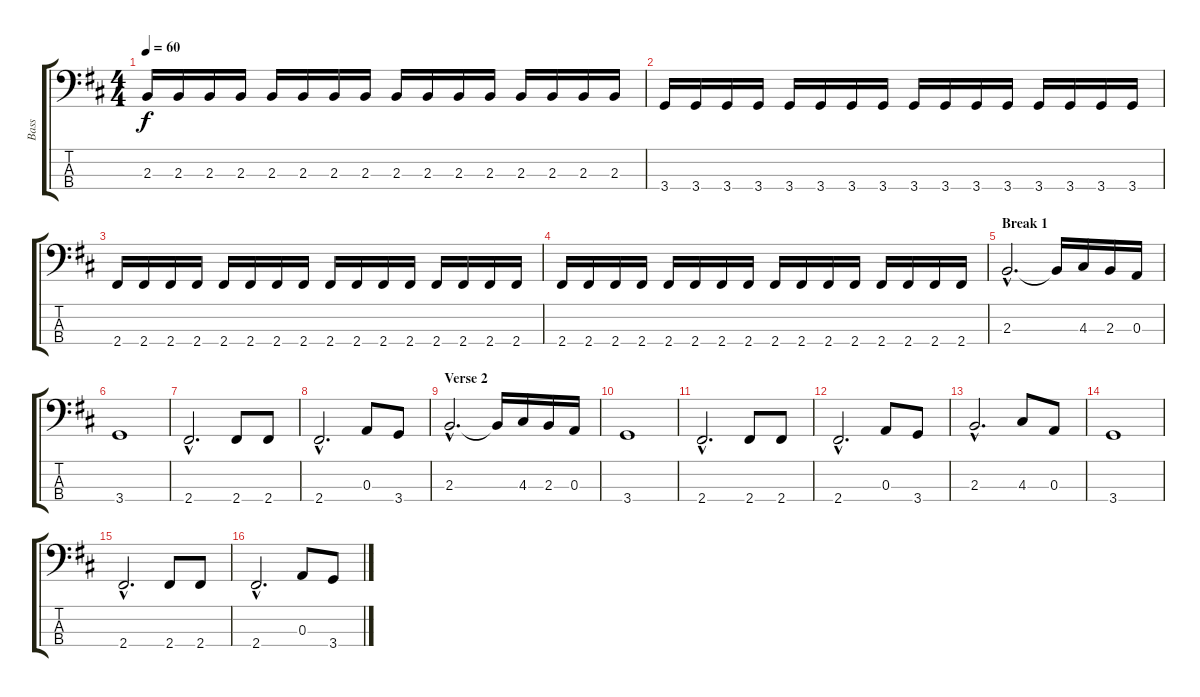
\track ("Bass" "Bass") {instrument electricbasspick}
\staff {score tabs}
\tuning (G2 D2 A1 E1) {hide}
\ts (4 4)
\tempo 60
\clef f4
\ks bminor
2.3.16{dy f} 2.3.16 2.3.16 2.3.16 2.3.16 2.3.16 2.3.16 2.3.16 2.3.16 2.3.16 2.3.16 2.3.16 2.3.16 2.3.16 2.3.16 2.3.16 |
3.4.16 3.4.16 3.4.16 3.4.16 3.4.16 3.4.16 3.4.16 3.4.16 3.4.16 3.4.16 3.4.16 3.4.16 3.4.16 3.4.16 3.4.16 3.4.16 |
2.4.16 2.4.16 2.4.16 2.4.16 2.4.16 2.4.16 2.4.16 2.4.16 2.4.16 2.4.16 2.4.16 2.4.16 2.4.16 2.4.16 2.4.16 2.4.16 |
2.4.16 2.4.16 2.4.16 2.4.16 2.4.16 2.4.16 2.4.16 2.4.16 2.4.16 2.4.16 2.4.16 2.4.16 2.4.16 2.4.16 2.4.16 2.4.16 |
\section ("" "Break 1")
2.3{hac}.2{d} 2.3{t}.16 4.3.16 2.3.16 0.3.16 |
3.4.1 |
2.4{hac}.2{d} 2.4.8 2.4.8 |
2.4{hac}.2{d} 0.3.8 3.4.8 |
\section ("" "Verse 2")
2.3{hac}.2{d} 2.3{t}.16 4.3.16 2.3.16 0.3.16 |
3.4.1 |
2.4{hac}.2{d} 2.4.8 2.4.8 |
2.4{hac}.2{d} 0.3.8 3.4.8 |
2.3{hac}.2{d} 4.3.8 0.3.8 |
3.4.1 |
2.4{hac}.2{d} 2.4.8 2.4.8 |
2.4{hac}.2{d} 0.3.8 3.4.8
